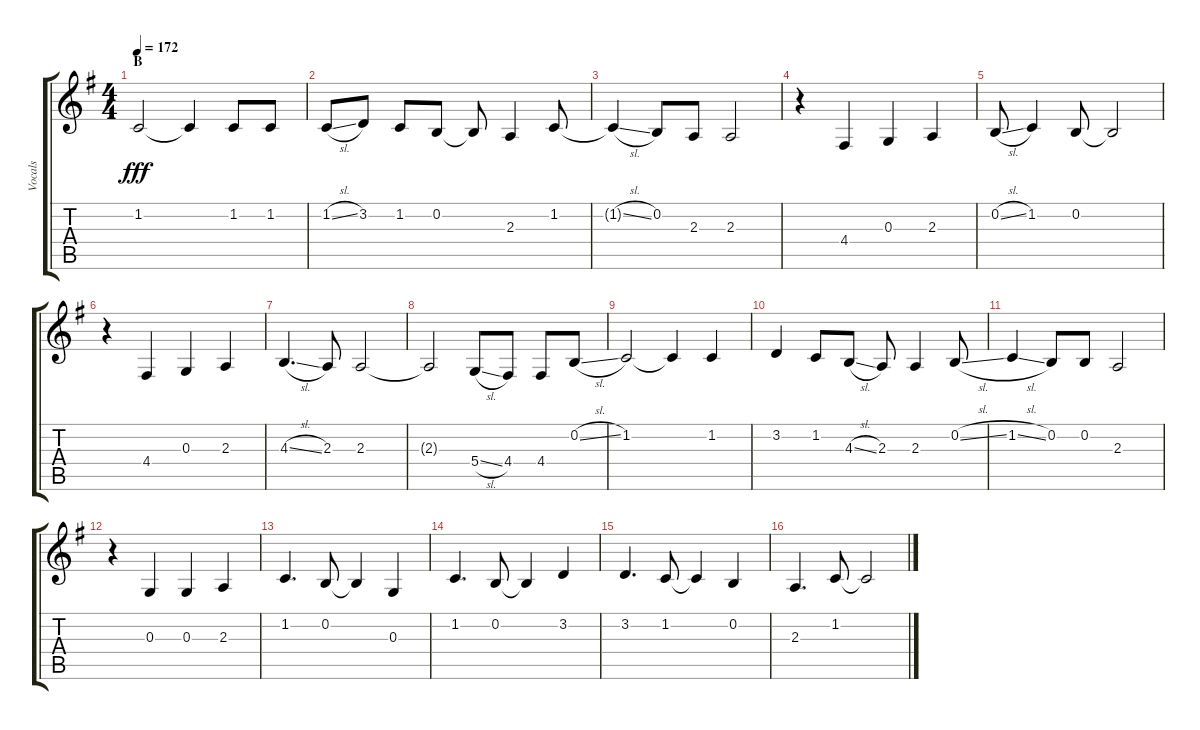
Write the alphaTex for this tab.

\track ("Vocals" "Vocals") {instrument voiceoohs}
\staff {score tabs}
\tuning (E4 B3 G3 D3 A2 E2) {hide}
\ts (4 4)
\section ("" "B")
\tempo 172
\clef g2
\ks g
1.2.2{dy fff} 1.2{t}.4 1.2.8 1.2.8 |
1.2{sl}.8 3.2.8 1.2.8 0.2.8 0.2{t}.8 2.3.4 1.2.8 |
1.2{sl t}.4 0.2.8 2.3.8 2.3.2 |
r.4 4.4.4 0.3.4 2.3.4 |
0.2{sl}.8 1.2.4 0.2.8 0.2{t}.2 |
r.4 4.4.4 0.3.4 2.3.4 |
4.3{sl}.4{d} 2.3.8 2.3.2 |
2.3{t}.2 5.4{sl}.8 4.4.8 4.4.8 0.2{sl}.8 |
1.2.2 1.2{t}.4 1.2.4 |
3.2.4 1.2.8 4.3{sl}.8 2.3.8 2.3.4 0.2{sl}.8 |
1.2{sl}.4 0.2.8 0.2.8 2.3.2 |
r.4 0.3.4 0.3.4 2.3.4 |
1.2.4{d} 0.2.8 0.2{t}.4 0.3.4 |
1.2.4{d} 0.2.8 0.2{t}.4 3.2.4 |
3.2.4{d} 1.2.8 1.2{t}.4 0.2.4 |
2.3.4{d} 1.2.8 1.2{t}.2
